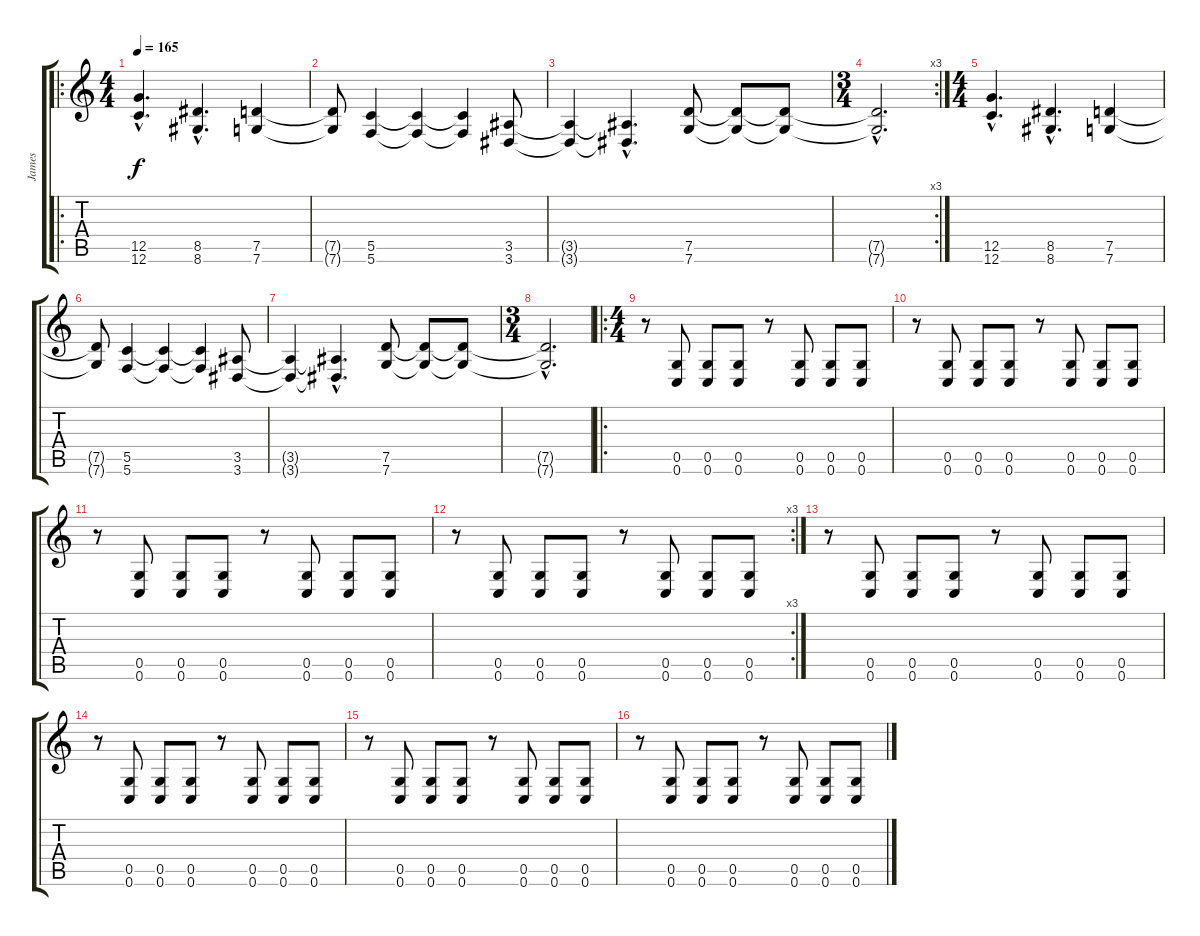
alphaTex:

\track ("James" "James") {instrument distortionguitar}
\staff {score tabs}
\tuning (D4 A3 F3 C3 G2 C2) {hide}
\ro
\ts (4 4)
\tempo 165
\clef g2
\ks c
(12.5{hac} 12.6{hac}).4{d dy f} (8.5{hac} 8.6{hac}).4{d} (7.5 7.6).4 |
(7.5{t} 7.6{t}).8 (5.5 5.6).4 (5.5{t} 5.6{t}).4 (5.5{t} 5.6{t}).4 (3.5 3.6).8 |
(3.5{t} 3.6{t}).4 (3.5{hac t} 3.6{hac t}).4{d} (7.5 7.6).8 (7.5{t} 7.6{t}).8 (7.5{t} 7.6{t}).8 |
\rc 3
\ts (3 4)
(7.5{hac t} 7.6{hac t}).2{d} |
\ts (4 4)
(12.5{hac} 12.6{hac}).4{d} (8.5{hac} 8.6{hac}).4{d} (7.5 7.6).4 |
(7.5{t} 7.6{t}).8 (5.5 5.6).4 (5.5{t} 5.6{t}).4 (5.5{t} 5.6{t}).4 (3.5 3.6).8 |
(3.5{t} 3.6{t}).4 (3.5{hac t} 3.6{hac t}).4{d} (7.5 7.6).8 (7.5{t} 7.6{t}).8 (7.5{t} 7.6{t}).8 |
\ts (3 4)
(7.5{hac t} 7.6{hac t}).2{d} |
\ro
\ts (4 4)
r.8 (0.5 0.6).8 (0.5 0.6).8 (0.5 0.6).8 r.8 (0.5 0.6).8 (0.5 0.6).8 (0.5 0.6).8 |
r.8 (0.5 0.6).8 (0.5 0.6).8 (0.5 0.6).8 r.8 (0.5 0.6).8 (0.5 0.6).8 (0.5 0.6).8 |
r.8 (0.5 0.6).8 (0.5 0.6).8 (0.5 0.6).8 r.8 (0.5 0.6).8 (0.5 0.6).8 (0.5 0.6).8 |
\rc 3
r.8 (0.5 0.6).8 (0.5 0.6).8 (0.5 0.6).8 r.8 (0.5 0.6).8 (0.5 0.6).8 (0.5 0.6).8 |
r.8 (0.5 0.6).8 (0.5 0.6).8 (0.5 0.6).8 r.8 (0.5 0.6).8 (0.5 0.6).8 (0.5 0.6).8 |
r.8 (0.5 0.6).8 (0.5 0.6).8 (0.5 0.6).8 r.8 (0.5 0.6).8 (0.5 0.6).8 (0.5 0.6).8 |
r.8 (0.5 0.6).8 (0.5 0.6).8 (0.5 0.6).8 r.8 (0.5 0.6).8 (0.5 0.6).8 (0.5 0.6).8 |
r.8 (0.5 0.6).8 (0.5 0.6).8 (0.5 0.6).8 r.8 (0.5 0.6).8 (0.5 0.6).8 (0.5 0.6).8
